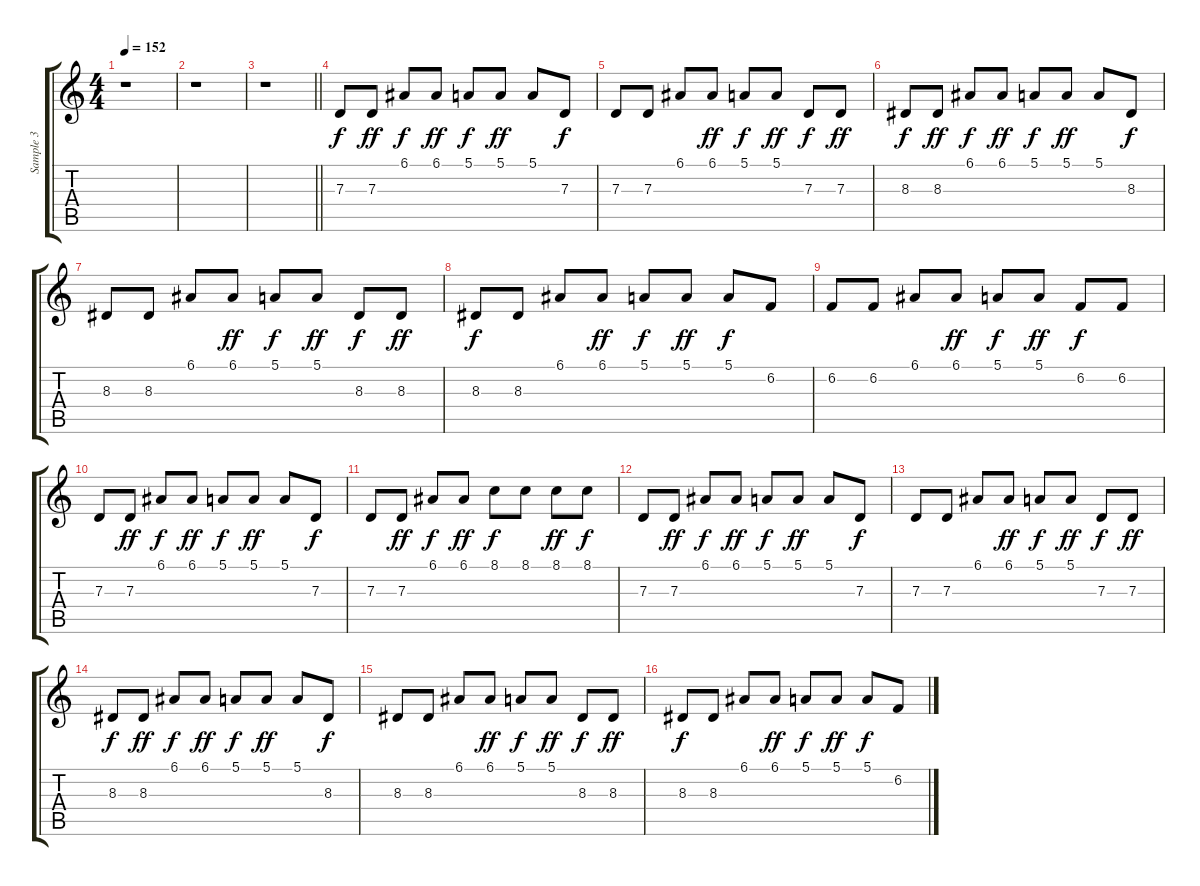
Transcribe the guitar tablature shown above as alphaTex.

\track ("Sample 3" "Sample 3") {instrument lead1square}
\staff {score tabs}
\tuning (E4 B3 G3 D3 A2 E2) {hide}
\ts (4 4)
\tempo 152
\clef g2
\ks c
r.1{dy f} |
r.1 |
\barLineRight lightlight
r.1 |
\section ("" " ")
7.3.8 7.3.8{dy ff} 6.1.8{dy f} 6.1.8{dy ff} 5.1.8{dy f} 5.1.8{dy ff} 5.1.8 7.3.8{dy f} |
7.3.8 7.3.8 6.1.8 6.1.8{dy ff} 5.1.8{dy f} 5.1.8{dy ff} 7.3.8{dy f} 7.3.8{dy ff} |
8.3.8{dy f} 8.3.8{dy ff} 6.1.8{dy f} 6.1.8{dy ff} 5.1.8{dy f} 5.1.8{dy ff} 5.1.8 8.3.8{dy f} |
8.3.8 8.3.8 6.1.8 6.1.8{dy ff} 5.1.8{dy f} 5.1.8{dy ff} 8.3.8{dy f} 8.3.8{dy ff} |
8.3.8{dy f} 8.3.8 6.1.8 6.1.8{dy ff} 5.1.8{dy f} 5.1.8{dy ff} 5.1.8{dy f} 6.2.8 |
6.2.8 6.2.8 6.1.8 6.1.8{dy ff} 5.1.8{dy f} 5.1.8{dy ff} 6.2.8{dy f} 6.2.8 |
7.3.8 7.3.8{dy ff} 6.1.8{dy f} 6.1.8{dy ff} 5.1.8{dy f} 5.1.8{dy ff} 5.1.8 7.3.8{dy f} |
7.3.8 7.3.8{dy ff} 6.1.8{dy f} 6.1.8{dy ff} 8.1.8{dy f} 8.1.8 8.1.8{dy ff} 8.1.8{dy f} |
7.3.8 7.3.8{dy ff} 6.1.8{dy f} 6.1.8{dy ff} 5.1.8{dy f} 5.1.8{dy ff} 5.1.8 7.3.8{dy f} |
7.3.8 7.3.8 6.1.8 6.1.8{dy ff} 5.1.8{dy f} 5.1.8{dy ff} 7.3.8{dy f} 7.3.8{dy ff} |
8.3.8{dy f} 8.3.8{dy ff} 6.1.8{dy f} 6.1.8{dy ff} 5.1.8{dy f} 5.1.8{dy ff} 5.1.8 8.3.8{dy f} |
8.3.8 8.3.8 6.1.8 6.1.8{dy ff} 5.1.8{dy f} 5.1.8{dy ff} 8.3.8{dy f} 8.3.8{dy ff} |
8.3.8{dy f} 8.3.8 6.1.8 6.1.8{dy ff} 5.1.8{dy f} 5.1.8{dy ff} 5.1.8{dy f} 6.2.8
